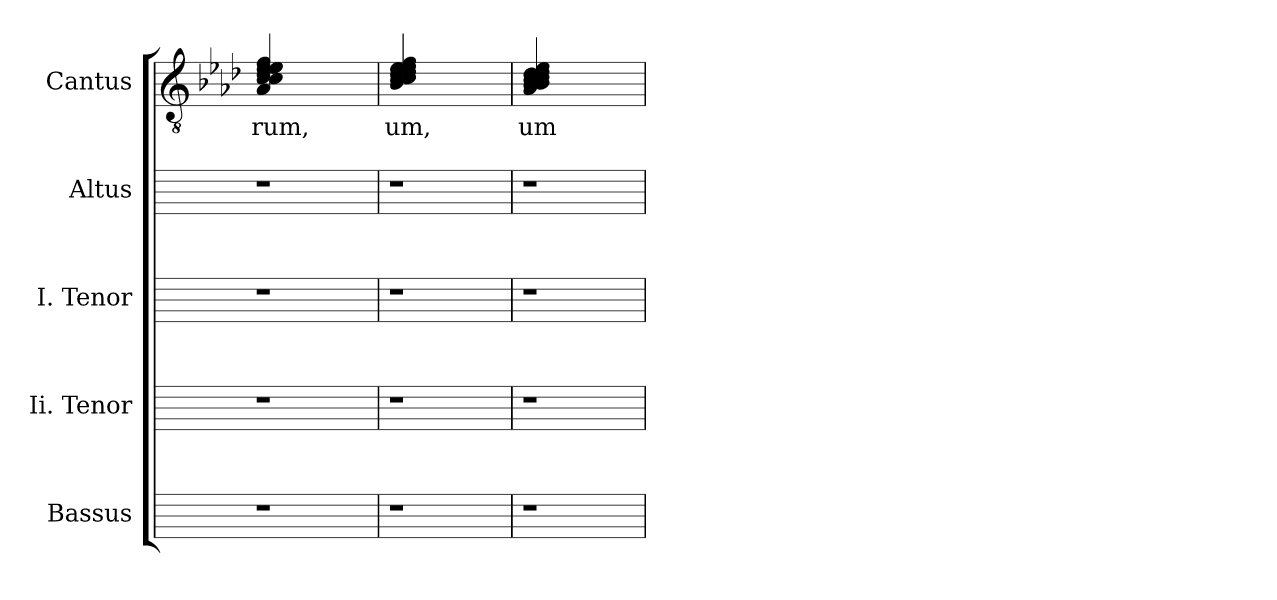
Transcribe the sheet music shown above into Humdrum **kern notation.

**kern	**kern	**kern	**kern	**kern	**text
*part5	*part4	*part3	*part2	*part1	*part1
*staff5	*staff4	*staff3	*staff2	*staff1	*staff1
*I"Bassus	*I"Ii. Tenor	*I"I. Tenor	*I"Altus	*I"Cantus	*
!!LO:PB:g=z
*stria5	*stria5	*stria5	*stria5	*stria5	*
*	*	*	*	*clefGv2	*
*	*	*	*	*k[b-e-a-d-]	*
*	*	*	*	*A-:	*
=1	=1	=1	=1	=1	=1
!	!	!	!	!	!LO:LY:b:cj
1r	1r	1r	1r	4c/ 4A-/ 4c/ 4e-/ 4e-/ 4f/ 4d-/ 4e-/	-rum,
.	.	.	.	2.ryy	.
=2	=2	=2	=2	=2	=2
!	!	!	!	!	!LO:LY:b:cj
1r	1r	1r	1r	4e-/ 4f/ 4d-/ 4e-/ 4d-/ 4c/ 4B-/ 4c/	-um,
.	.	.	.	2.ryy	.
!!LO:LB:g=z
=3	=3	=3	=3	=3	=3
!	!	!	!	!	!LO:LY:b:cj
1r	1r	1r	1r	4e-/ 4d-/ 4B-/ 4c/ 4d-/ 4c/ 4B-/ 4A-/	-um
.	.	.	.	2.ryy	.
=	=	=	=	=	=
*-	*-	*-	*-	*-	*-
